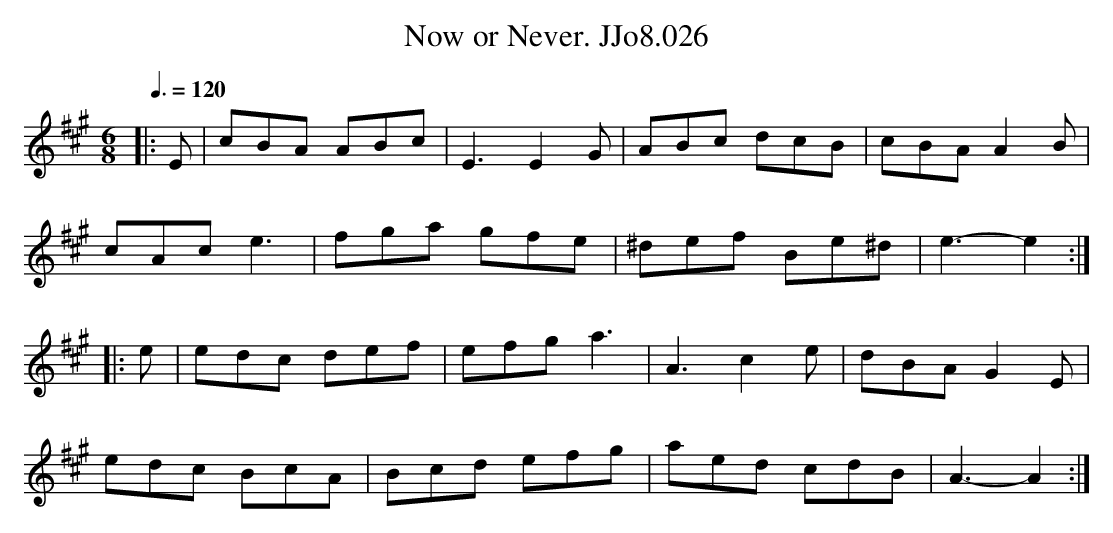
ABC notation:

X:1
T:Now or Never. JJo8.026
M:6/8
L:1/8
Q:3/8=120
K:A
|:E|cBA ABc|E3E2G|ABc dcB|cBAA2B|
cAce3|fga gfe|^def Be^d|e3-e2:|
|:e|edc def|efga3|A3c2e|dBAG2E|
edc BcA|Bcd efg|aed cdB|A3-A2:|
